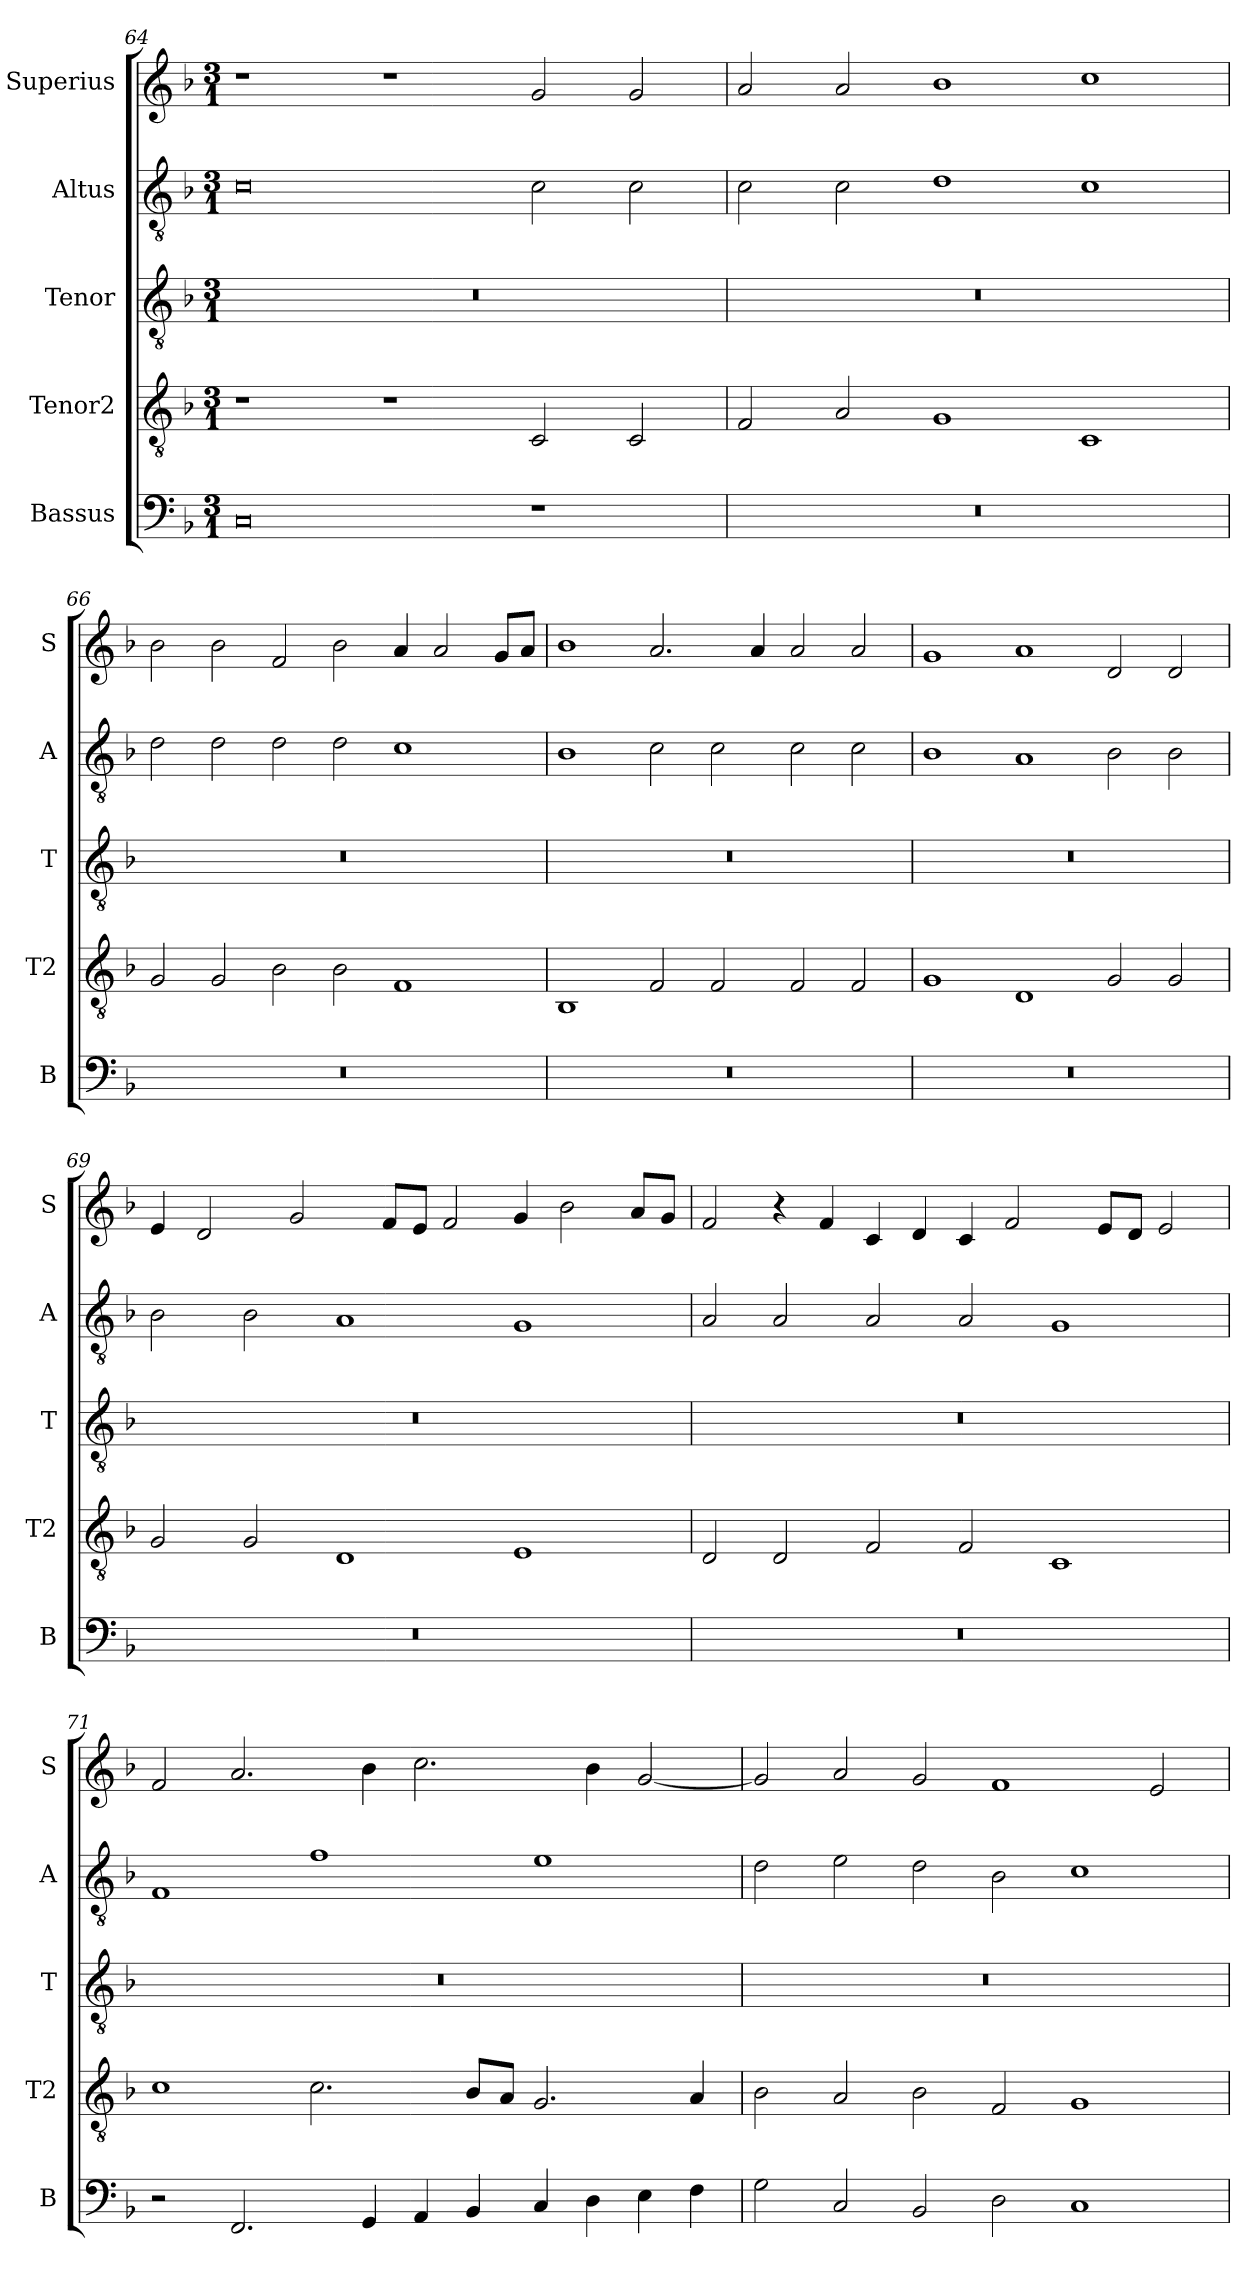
**kern	**kern	**kern	**kern	**kern
*part5	*part4	*part3	*part2	*part1
*staff5	*staff4	*staff3	*staff2	*staff1
*I"Bassus	*I"Tenor2	*I"Tenor	*I"Altus	*I"Superius
*I'B	*I'T2	*I'T	*I'A	*I'S
*clefF4	*clefGv2	*clefGv2	*clefGv2	*clefG2
*k[b-]	*k[b-]	*k[b-]	*k[b-]	*k[b-]
*M3/1	*M3/1	*M3/1	*M3/1	*M3/1
=64	=64	=64	=64	=64
0C	1r	0.r	0c	1r
.	1r	.	.	1r
1r	2C/	.	2c\	2g/
.	2C/	.	2c\	2g/
=65	=65	=65	=65	=65
0.r	2F/	0.r	2c\	2a/
.	2A/	.	2c\	2a/
.	1G	.	1d	1b-
.	1C	.	1c	1cc
=66	=66	=66	=66	=66
0.r	2G/	0.r	2d\	2b-\
.	2G/	.	2d\	2b-\
.	2B-\	.	2d\	2f/
.	2B-\	.	2d\	2b-\
.	1F	.	1c	4a/
.	.	.	.	2a/
.	.	.	.	8g/L
.	.	.	.	8a/J
=67	=67	=67	=67	=67
0.r	1BB-	0.r	1B-	1b-
.	2F/	.	2c\	2.a/
.	2F/	.	2c\	.
.	.	.	.	4a/
.	2F/	.	2c\	2a/
.	2F/	.	2c\	2a/
=68	=68	=68	=68	=68
0.r	1G	0.r	1B-	1g
.	1D	.	1A	1a
.	2G/	.	2B-\	2d/
.	2G/	.	2B-\	2d/
=69	=69	=69	=69	=69
0.r	2G/	0.r	2B-\	4e/
.	.	.	.	2d/
.	2G/	.	2B-\	.
.	.	.	.	2g/
.	1D	.	1A	.
.	.	.	.	8f/L
.	.	.	.	8e/J
.	.	.	.	2f/
.	1E	.	1G	4g/
.	.	.	.	2b-\
.	.	.	.	8a/L
.	.	.	.	8g/J
=70	=70	=70	=70	=70
0.r	2D/	0.r	2A/	2f/
.	2D/	.	2A/	4r
.	.	.	.	4f/
.	2F/	.	2A/	4c/
.	.	.	.	4d/
.	2F/	.	2A/	4c/
.	.	.	.	2f/
.	1C	.	1G	.
.	.	.	.	8e/L
.	.	.	.	8d/J
.	.	.	.	2e/
=71	=71	=71	=71	=71
2r	1c	0.r	1F	2f/
2.FF/	.	.	.	2.a/
.	2.c\	.	1f	.
4GG/	.	.	.	4b-\
4AA/	.	.	.	2.cc\
4BB-/	8B-/L	.	.	.
.	8A/J	.	.	.
4C/	2.G/	.	1e	.
4D\	.	.	.	4b-\
4E\	.	.	.	[2g/
4F\	4A/	.	.	.
=72	=72	=72	=72	=72
2G\	2B-\	0.r	2d\	2g/]
2C/	2A/	.	2e\	2a/
2BB-/	2B-\	.	2d\	2g/
2D\	2F/	.	2B-\	1f
1C	1G	.	1c	.
.	.	.	.	2e/
=	=	=	=	=
*-	*-	*-	*-	*-
